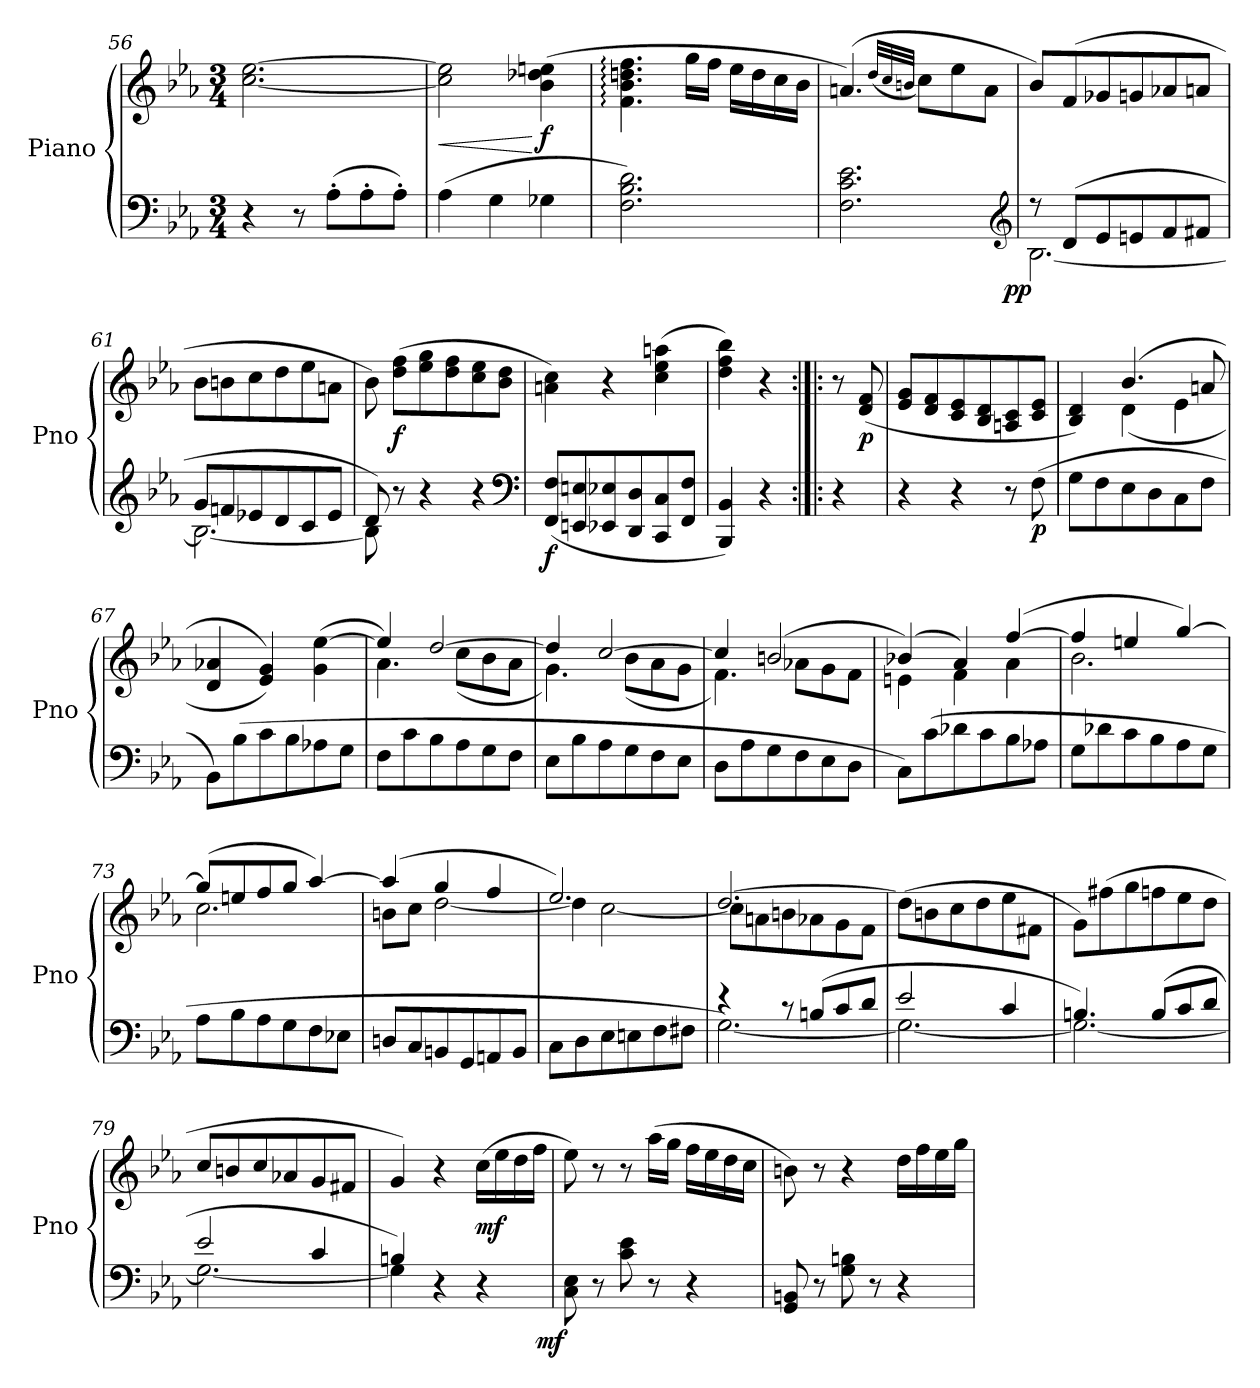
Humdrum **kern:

**kern	**kern	**dynam
*part1	*part1	*part1
*staff2	*staff1	*staff1/2
*I"Piano	*	*
*I'Pno	*	*
*clefF4	*clefG2	*
*k[b-e-a-]	*k[b-e-a-]	*
*E-:	*E-:	*
*M3/4	*M3/4	*
=56	=56	=56
4r	[2.cc [2.ee-	.
8r	.	.
(8A-'L	.	.
8A-'	.	.
8A-'J)	.	.
=57	=57	=57
(4A-	2cc] 2ee-]	<
4G	.	.
4G-X	(4b- 4dd-X 4een	[ f
=58	=58	=58
2.F 2.B- 2.d)	4.f: 4.b-: 4.ddn: 4.ff:	.
.	16ggLL	.
.	16ffJJ	.
.	16ee-LL	.
.	16dd	.
.	16cc	.
.	16b-JJ	.
!!LO:LB:g=z
=59	=59	=59
2.F 2.c 2.e-	(4.an)	.
.	(32qqddLLL	.
.	32qqcc	.
.	32qqbnJJJ	.
.	8ccL)	.
.	8ee-	.
.	8aJ	.
*clefG2	*	*
=60	=60	=60
*^	*	*
!	!	!	!LO:DY:b=2:rj
!	!	!	!LO:DY:n=1:b
8r	[2.B-	8b-L)	p p
(8dL	.	(8f	.
8e-	.	8g-X	.
8en	.	8gn	.
8f	.	8a-X	.
8f#XJ	.	8anJ	.
=61	=61	=61	=61
8gL	2.B-_	8b-L	.
8fn	.	8bn	.
8e-X	.	8cc	.
8d	.	8dd	.
8c	.	8ee-	.
8e-J	.	8anJ	.
=62	=62	=62	=62
8d)	8B-]	8b-)	.
8r	8ryy	(8dd 8ffL	f
4r	4ryy	8ee- 8gg	.
.	.	8dd 8ff	.
4r	4ryy	8cc 8ee-	.
.	.	8b- 8ddJ	.
*v	*v	*	*
*clefF4	*	*
=63	=63	=63
!	!	!LO:DY:b=2
(8FF 8FL	4an 4cc)	f
8EEn 8En	.	.
8EE-X 8E-X	4r	.
8DD 8D	.	.
8CC 8C	(4cc 4ee- 4aan	.
8FF 8FJ	.	.
=64	=64	=64
4BBB- 4BB-)	4dd 4ff 4bb-)	.
4r	4r	.
!!LO:LB:g=z
=:|!|:	=:|!|:	=:|!|:
4r	8r	.
.	(8d 8f	p
=65	=65	=65
4r	8e- 8gL	.
.	8d 8f	.
4r	8c 8e-	.
.	8B- 8d	.
8r	8An 8c	.
!	!	!LO:DY:b=2
(8F	8c 8e-J	p
=66	=66	=66
*	*^	*
8GL	4B- 4d)	4ryy	.
8F	.	.	.
8E-	(4.b-	(4d	.
8D	.	.	.
8C	.	4e-	.
8FJ	8an	.	.
*	*v	*v	*
=67	=67	=67
8BB-L)	4d 4a-X	.
(8B-	.	.
8c	4e- 4g))	.
8B-	.	.
8A-X	(<4g [4ee-	.
8GJ	.	.
=68	=68	=68
*	*^	*
8FL	4ee-]	4.a-)	.
8c	.	.	.
8B-	[2dd	.	.
8A-	.	(8ccL	.
8G	.	8b-	.
8FJ	.	8a-J	.
=69	=69	=69	=69
8E-L	4dd]	4.g)	.
8B-	.	.	.
8A-	[2cc	.	.
8G	.	(8b-L	.
8F	.	8a-	.
8E-J	.	8gJ	.
=70	=70	=70	=70
8DL	4cc]	4.f)	.
8A-	.	.	.
8G	(2bn	.	.
8F	.	8a-XL	.
8E-	.	8g	.
8DJ	.	8fJ	.
!!LO:LB:g=z	!!
=71	=71	=71	=71
8CL)	(4b-X)	4en	.
(8c	.	.	.
8d-X	4a-)	4f	.
8c	.	.	.
8B-	([4ff	4a-	.
8A-XJ	.	.	.
=72	=72	=72	=72
8GL	4ff]	2.b-	.
8d-X	.	.	.
8c	4een	.	.
8B-	.	.	.
8A-	[4gg)	.	.
8GJ	.	.	.
=73	=73	=73	=73
8A-L	(8ggL]	2.cc	.
8B-	8een	.	.
8A-	8ff	.	.
8G	8ggJ	.	.
8F	[4aa-)	.	.
8E-XJ	.	.	.
=74	=74	=74	=74
8DnL	(4aa-]	8bnL	.
8C	.	8ccJ	.
8BBn	4gg	[2dd	.
8GG	.	.	.
8AAn	4ff	.	.
8BBJ	.	.	.
=75	=75	=75	=75
8CL	2.ee-)	4dd]	.
8D	.	.	.
8E-	.	[2cc	.
8En	.	.	.
8F	.	.	.
8F#XJ	.	.	.
=76	=76	=76	=76
*^	*	*	*
4r	[2.G)	[2.dd	8ccL]	.
.	.	.	8an	.
8rc	.	.	8bn	.
(8BnL	.	.	8a-X	.
8c	.	.	8g	.
8dJ	.	.	8fJ	.
*	*	*v	*v	*
!!LO:LB:g=z
=77	=77	=77	=77
2e-	2.G_	(8ddL]	.
.	.	8bn	.
.	.	8cc	.
.	.	8dd	.
4c	.	8ee-	.
.	.	8f#XJ	.
=78	=78	=78	=78
4.Bn)	2.G_	8gL)	.
.	.	(8ff#X	.
.	.	8gg	.
(8BL	.	8ffn	.
8c	.	8ee-	.
8dJ	.	8ddJ	.
=79	=79	=79	=79
2e-	2.G_	8ccL	.
.	.	8bn	.
.	.	8cc	.
.	.	8a-X	.
4c	.	8g	.
.	.	8f#XJ	.
=80	=80	=80	=80
4Bn)	4G]	4g)	.
4r	4ryy	4r	.
4r	4ryy	(16ccLL	mf
.	.	16ee-	.
.	.	16dd	.
.	.	16ffJJ	.
*v	*v	*	*
=81	=81	=81
!	!	!LO:DY:b=2:rj
8C 8E-	8ee-)	mf
8r	8r	.
8c 8e-	8r	.
8r	(16aa-LL	.
.	16ggJJ	.
4r	16ffLL	.
.	16ee-	.
.	16dd	.
.	16ccJJ	.
=82	=82	=82
8GG 8BBn	8bn)	.
8r	8r	.
8G 8Bn	4r	.
8r	.	.
4r	16ddLL	.
.	16ff	.
.	16ee-	.
.	16ggJJ	.
=	=	=
*-	*-	*-
